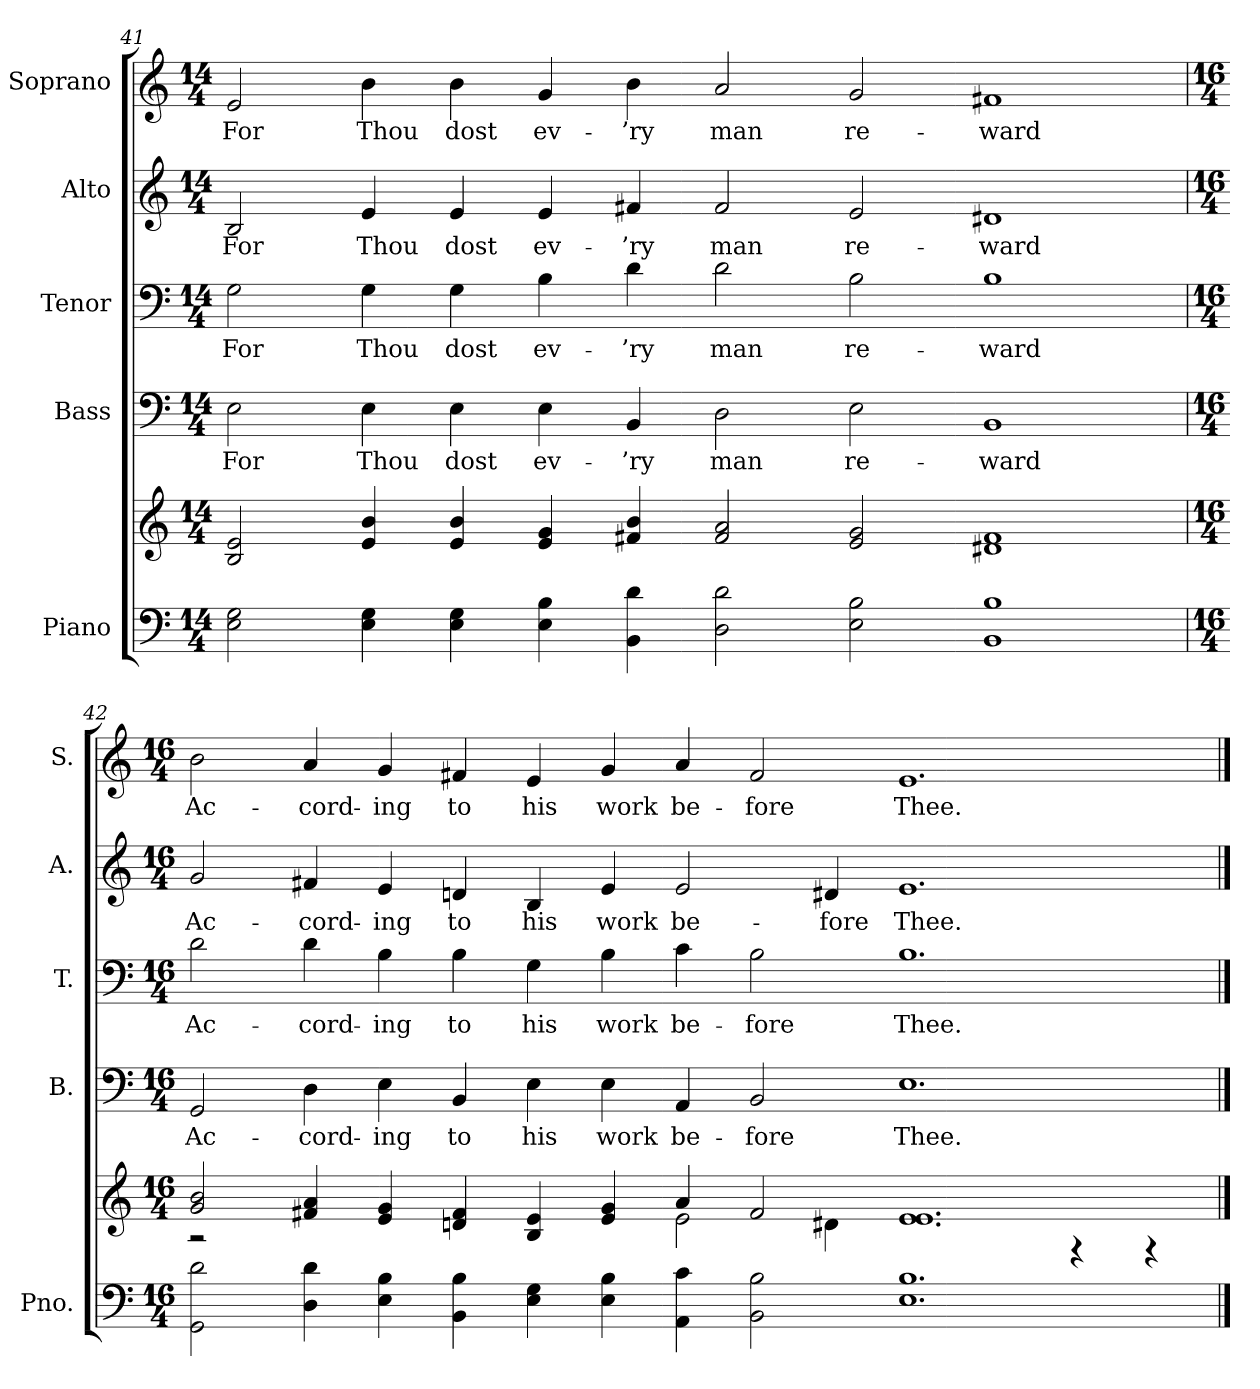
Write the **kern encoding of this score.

**kern	**kern	**kern	**text	**kern	**text	**kern	**text	**kern	**text
*part5	*part5	*part4	*part4	*part3	*part3	*part2	*part2	*part1	*part1
*staff6	*staff5	*staff4	*staff4	*staff3	*staff3	*staff2	*staff2	*staff1	*staff1
*I"Piano	*	*I"Bass	*	*I"Tenor	*	*I"Alto	*	*I"Soprano	*
*I'Pno.	*	*I'B.	*	*I'T.	*	*I'A.	*	*I'S.	*
!!LO:PB:g=z
*clefF4	*clefG2	*clefF4	*	*clefF4	*	*clefG2	*	*clefG2	*
*k[]	*k[]	*k[]	*	*k[]	*	*k[]	*	*k[]	*
*C:	*C:	*C:	*	*C:	*	*C:	*	*C:	*
*M14/4	*M14/4	*M14/4	*	*M14/4	*	*M14/4	*	*M14/4	*
=41	=41	=41	=41	=41	=41	=41	=41	=41	=41
!	!	!	!LO:LY:b:color=#000000	!	!	!	!	!	!
!	!	!	!	!	!LO:LY:b:color=#000000	!	!	!	!
!	!	!	!	!	!	!	!LO:LY:b:color=#000000	!	!
!	!	!	!	!	!	!	!	!	!LO:LY:b:color=#000000
2Ei\ 2Gi	2Bi/ 2ei	2Ei\	For	2Gi\	For	2Bi/	For	2ei/	For
!	!	!	!LO:LY:b:color=#000000	!	!	!	!	!	!
!	!	!	!	!	!LO:LY:b:color=#000000	!	!	!	!
!	!	!	!	!	!	!	!LO:LY:b:color=#000000	!	!
!	!	!	!	!	!	!	!	!	!LO:LY:b:color=#000000
4Ei\ 4Gi	4ei/ 4bi	4Ei\	Thou	4Gi\	Thou	4ei/	Thou	4bi\	Thou
!	!	!	!LO:LY:b:color=#000000	!	!	!	!	!	!
!	!	!	!	!	!LO:LY:b:color=#000000	!	!	!	!
!	!	!	!	!	!	!	!LO:LY:b:color=#000000	!	!
!	!	!	!	!	!	!	!	!	!LO:LY:b:color=#000000
4Ei\ 4Gi	4ei/ 4bi	4Ei\	dost	4Gi\	dost	4ei/	dost	4bi\	dost
!	!	!	!LO:LY:b:color=#000000	!	!	!	!	!	!
!	!	!	!	!	!LO:LY:b:color=#000000	!	!	!	!
!	!	!	!	!	!	!	!LO:LY:b:color=#000000	!	!
!	!	!	!	!	!	!	!	!	!LO:LY:b:color=#000000
4Ei\ 4Bi	4ei/ 4gi	4Ei\	ev-	4Bi\	ev-	4ei/	ev-	4gi/	ev-
!	!	!	!LO:LY:b:color=#000000	!	!	!	!	!	!
!	!	!	!	!	!LO:LY:b:color=#000000	!	!	!	!
!	!	!	!	!	!	!	!LO:LY:b:color=#000000	!	!
!	!	!	!	!	!	!	!	!	!LO:LY:b:color=#000000
4BBi\ 4di	4f#Xi/ 4bi	4BBi/	-’ry	4di\	-’ry	4f#Xi/	-’ry	4bi\	-’ry
!	!	!	!LO:LY:b:color=#000000	!	!	!	!	!	!
!	!	!	!	!	!LO:LY:b:color=#000000	!	!	!	!
!	!	!	!	!	!	!	!LO:LY:b:color=#000000	!	!
!	!	!	!	!	!	!	!	!	!LO:LY:b:color=#000000
2Di\ 2di	2f#i/ 2ai	2Di\	man	2di\	man	2f#i/	man	2ai/	man
!	!	!	!LO:LY:b:color=#000000	!	!	!	!	!	!
!	!	!	!	!	!LO:LY:b:color=#000000	!	!	!	!
!	!	!	!	!	!	!	!LO:LY:b:color=#000000	!	!
!	!	!	!	!	!	!	!	!	!LO:LY:b:color=#000000
2Ei\ 2Bi	2ei/ 2gi	2Ei\	re-	2Bi\	re-	2ei/	re-	2gi/	re-
!	!	!	!LO:LY:b:color=#000000	!	!	!	!	!	!
!	!	!	!	!	!LO:LY:b:color=#000000	!	!	!	!
!	!	!	!	!	!	!	!LO:LY:b:color=#000000	!	!
!	!	!	!	!	!	!	!	!	!LO:LY:b:color=#000000
1BBi 1Bi	1d#Xi 1f#i	1BBi	-ward	1Bi	-ward	1d#Xi	-ward	1f#Xi	-ward
=42	=42	=42	=42	=42	=42	=42	=42	=42	=42
*M16/4	*M16/4	*M16/4	*	*M16/4	*	*M16/4	*	*M16/4	*
*	*^	*	*	*	*	*	*	*	*
!	!	!	!	!LO:LY:b:color=#000000	!	!	!	!	!	!
!	!	!	!	!	!	!LO:LY:b:color=#000000	!	!	!	!
!	!	!	!	!	!	!	!	!LO:LY:b:color=#000000	!	!
!	!	!	!	!	!	!	!	!	!	!LO:LY:b:color=#000000
2GGi\ 2di	2gi/ 2bi	2r	2GGi/	Ac-	2di\	Ac-	2gi/	Ac-	2bi\	Ac-
!	!	!	!	!LO:LY:b:color=#000000	!	!	!	!	!	!
!	!	!	!	!	!	!LO:LY:b:color=#000000	!	!	!	!
!	!	!	!	!	!	!	!	!LO:LY:b:color=#000000	!	!
!	!	!	!	!	!	!	!	!	!	!LO:LY:b:color=#000000
4Di\ 4di	4f#Xi/ 4ai	1ryy	4Di\	-cord-	4di\	-cord-	4f#Xi/	-cord-	4ai/	-cord-
!	!	!	!	!LO:LY:b:color=#000000	!	!	!	!	!	!
!	!	!	!	!	!	!LO:LY:b:color=#000000	!	!	!	!
!	!	!	!	!	!	!	!	!LO:LY:b:color=#000000	!	!
!	!	!	!	!	!	!	!	!	!	!LO:LY:b:color=#000000
4Ei\ 4Bi	4ei/ 4gi	.	4Ei\	-ing	4Bi\	-ing	4ei/	-ing	4gi/	-ing
!	!	!	!	!LO:LY:b:color=#000000	!	!	!	!	!	!
!	!	!	!	!	!	!LO:LY:b:color=#000000	!	!	!	!
!	!	!	!	!	!	!	!	!LO:LY:b:color=#000000	!	!
!	!	!	!	!	!	!	!	!	!	!LO:LY:b:color=#000000
4BBi\ 4Bi	4dni/ 4f#i	.	4BBi/	to	4Bi\	to	4dni/	to	4f#Xi/	to
!	!	!	!	!LO:LY:b:color=#000000	!	!	!	!	!	!
!	!	!	!	!	!	!LO:LY:b:color=#000000	!	!	!	!
!	!	!	!	!	!	!	!	!LO:LY:b:color=#000000	!	!
!	!	!	!	!	!	!	!	!	!	!LO:LY:b:color=#000000
4Ei\ 4Gi	4Bi/ 4ei	.	4Ei\	his	4Gi\	his	4Bi/	his	4ei/	his
!	!	!	!	!LO:LY:b:color=#000000	!	!	!	!	!	!
!	!	!	!	!	!	!LO:LY:b:color=#000000	!	!	!	!
!	!	!	!	!	!	!	!	!LO:LY:b:color=#000000	!	!
!	!	!	!	!	!	!	!	!	!	!LO:LY:b:color=#000000
4Ei\ 4Bi	4ei/ 4gi	4ryy	4Ei\	work	4Bi\	work	4ei/	work	4gi/	work
!	!	!	!	!LO:LY:b:color=#000000	!	!	!	!	!	!
!	!	!	!	!	!	!LO:LY:b:color=#000000	!	!	!	!
!	!	!	!	!	!	!	!	!LO:LY:b:color=#000000	!	!
!	!	!	!	!	!	!	!	!	!	!LO:LY:b:color=#000000
4AAi\ 4ci	4ai/	2ei\	4AAi/	be-	4ci\	be-	2ei/	be-	4ai/	be-
!	!	!	!	!LO:LY:b:color=#000000	!	!	!	!	!	!
!	!	!	!	!	!	!LO:LY:b:color=#000000	!	!	!	!
!	!	!	!	!	!	!	!	!	!	!LO:LY:b:color=#000000
2BBi\ 2Bi	2f#i/	.	2BBi/	-fore	2Bi\	-fore	.	.	2f#i/	-fore
!	!	!	!	!	!	!	!	!LO:LY:b:color=#000000	!	!
.	.	4d#Xi\	.	.	.	.	4d#Xi/	-fore	.	.
!	!	!	!	!LO:LY:b:color=#000000	!	!	!	!	!	!
!	!	!	!	!	!	!LO:LY:b:color=#000000	!	!	!	!
!	!	!	!	!	!	!	!	!LO:LY:b:color=#000000	!	!
!	!	!	!	!	!	!	!	!	!	!LO:LY:b:color=#000000
1.Ei 1.Bi	1.ei 1.ei	1ryy	1.Ei	Thee.	1.Bi	Thee.	1.ei	Thee.	1.ei	Thee.
.	.	4r	.	.	.	.	.	.	.	.
.	.	4r	.	.	.	.	.	.	.	.
*	*v	*v	*	*	*	*	*	*	*	*
==	==	==	==	==	==	==	==	==	==
*-	*-	*-	*-	*-	*-	*-	*-	*-	*-
